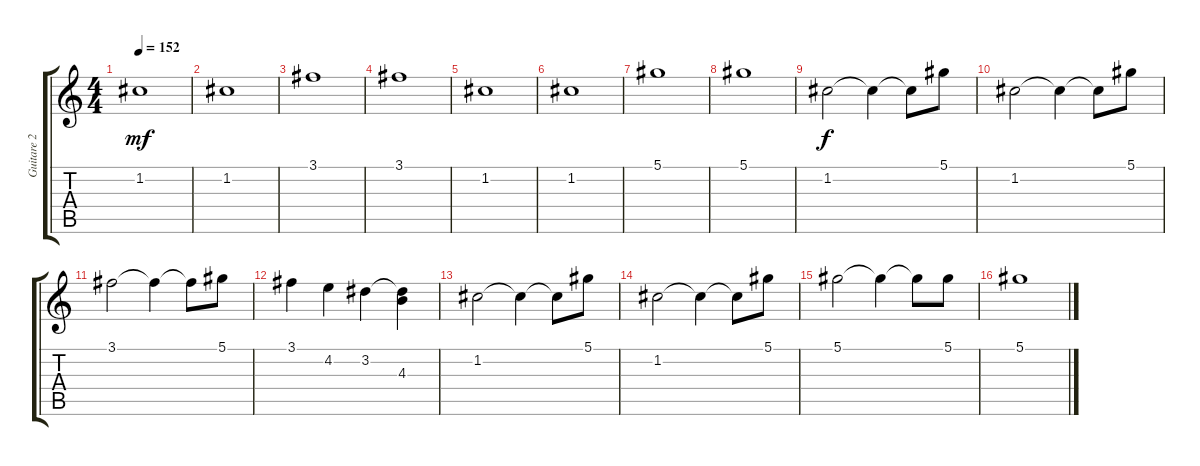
\track ("Guitare 2" "Guitare 2") {instrument overdrivenguitar}
\staff {score tabs}
\tuning (Eb4 C4 G3 C3 G2 C2) {hide}
\ts (4 4)
\section ("" "")
\tempo 152
\clef g2
\ks c
1.2.1{dy mf} |
1.2.1 |
3.1.1 |
3.1.1 |
1.2.1 |
1.2.1 |
5.1.1 |
5.1.1 |
1.2.2{dy f} 1.2{t}.4 1.2{t}.8 5.1.8 |
1.2.2 1.2{t}.4 1.2{t}.8 5.1.8 |
3.1.2 3.1{t}.4 3.1{t}.8 5.1.8 |
3.1.4 4.2.4 3.2.4 (3.2{t} 4.3).4 |
1.2.2 1.2{t}.4 1.2{t}.8 5.1.8 |
1.2.2{volume 16} 1.2{t}.4 1.2{t}.8 5.1.8 |
5.1.2 5.1{t}.4 5.1{t}.8 5.1.8 |
5.1.1
